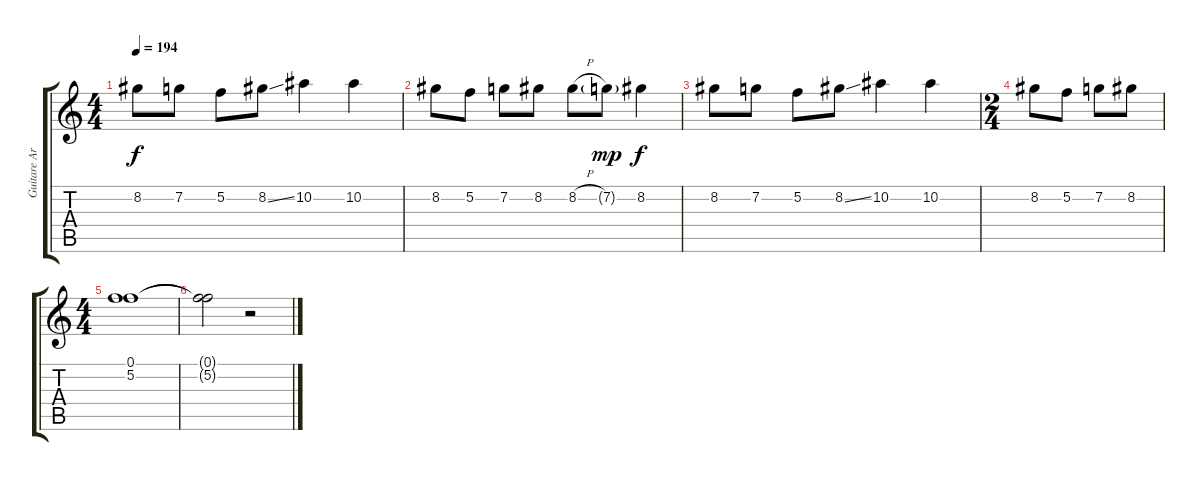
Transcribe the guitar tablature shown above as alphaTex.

\track ("Guitare Arpèges 2" "Guitare Ar") {instrument distortionguitar}
\staff {score tabs}
\tuning (F4 C4 Ab3 Eb3 Bb2 F2) {hide}
\ts (4 4)
\tempo 194
\clef g2
\ks c
8.2.8{dy f} 7.2.8 5.2.8 8.2{ss}.8 10.2.4 10.2.4 |
8.2.8 5.2.8 7.2.8 8.2.8 8.2{h}.8 7.2{g}.8{dy mp} 8.2.4{dy f} |
8.2.8 7.2.8 5.2.8 8.2{ss}.8 10.2.4 10.2.4 |
\ts (2 4)
8.2.8 5.2.8 7.2.8 8.2.8 |
\ts (4 4)
(0.1 5.2).1 |
(0.1{t} 5.2{t}).2 r.2
